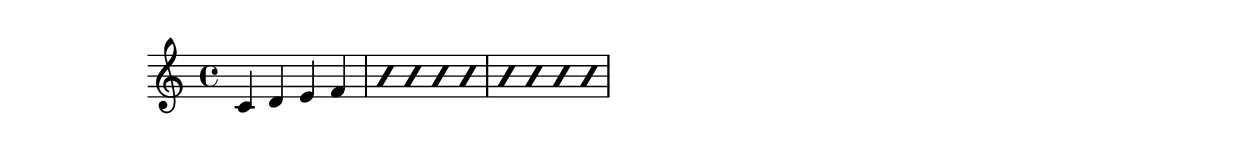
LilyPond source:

%% DO NOT EDIT this file manually; it is automatically
%% generated from LSR http://lsr.dsi.unimi.it
%% Make any changes in LSR itself, or in Documentation/snippets/new/ ,
%% and then run scripts/auxiliar/makelsr.py
%%
%% This file is in the public domain.
\version "2.17.27"

\header {
  lsrtags = "rhythms, tweaks-and-overrides"

  texidoc = "
In @qq{simple} lead-sheets, sometimes no actual notes are written,
instead only @qq{rhythmic patterns} and chords above the measures are
notated giving the structure of a song. Such a feature is for example
useful while creating/transcribing the structure of a song and also
when sharing lead sheets with guitarists or jazz musicians. The
standard support for this using @code{\\repeat percent} is unsuitable
here since the first beat has to be an ordinary note or rest. This
example shows two solutions to this problem, by redefining ordinary
rests to be printed as slashes. (If the duration of each beat is not a
quarter note, replace the @code{r4} in the definitions with a rest of
the appropriate duration).

"
  doctitle = "Rhythmic slashes"
} % begin verbatim


% Macro to print single slash
rs = {
  \once \override Rest.stencil = #ly:percent-repeat-item-interface::beat-slash
  \once \override Rest.thickness = #0.48
  \once \override Rest.slope = #1.7
  r4
}

% Function to print a specified number of slashes
comp = #(define-music-function (parser location count) (integer?)
  #{
    \override Rest.stencil = #ly:percent-repeat-item-interface::beat-slash
    \override Rest.thickness = #0.48
    \override Rest.slope = #1.7
    \repeat unfold $count { r4 }
    \revert Rest.stencil
  #}
)

\score {
  \relative c' {
    c4 d e f |
    \rs \rs \rs \rs |
    \comp #4 |
  }
}
